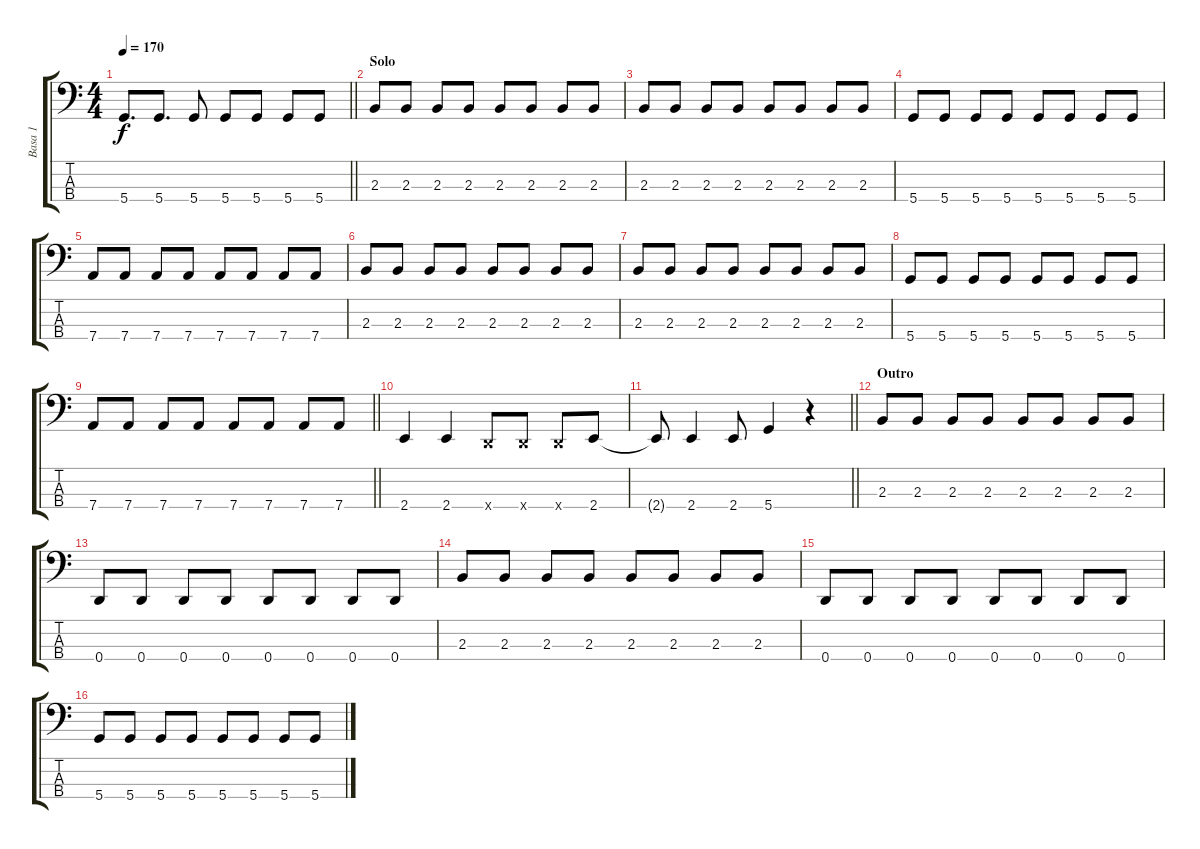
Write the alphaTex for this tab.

\track ("Basa 1" "Basa 1") {instrument electricbassfinger}
\staff {score tabs}
\tuning (G2 D2 A1 D1) {hide}
\ts (4 4)
\tempo 170
\clef f4
\barLineRight lightlight
\ks c
5.4.8{d dy f} 5.4.8{d} 5.4.8 5.4.8 5.4.8 5.4.8 5.4.8 |
\section ("" "Solo")
2.3.8 2.3.8 2.3.8 2.3.8 2.3.8 2.3.8 2.3.8 2.3.8 |
2.3.8 2.3.8 2.3.8 2.3.8 2.3.8 2.3.8 2.3.8 2.3.8 |
5.4.8 5.4.8 5.4.8 5.4.8 5.4.8 5.4.8 5.4.8 5.4.8 |
7.4.8 7.4.8 7.4.8 7.4.8 7.4.8 7.4.8 7.4.8 7.4.8 |
2.3.8 2.3.8 2.3.8 2.3.8 2.3.8 2.3.8 2.3.8 2.3.8 |
2.3.8 2.3.8 2.3.8 2.3.8 2.3.8 2.3.8 2.3.8 2.3.8 |
5.4.8 5.4.8 5.4.8 5.4.8 5.4.8 5.4.8 5.4.8 5.4.8 |
\barLineRight lightlight
7.4.8 7.4.8 7.4.8 7.4.8 7.4.8 7.4.8 7.4.8 7.4.8 |
\section ("" "")
2.4.4 2.4.4 0.4{x}.8 0.4{x}.8 0.4{x}.8 2.4.8 |
\barLineRight lightlight
2.4{t}.8 2.4.4 2.4.8 5.4.4 r.4 |
\section ("" "Outro")
2.3.8 2.3.8 2.3.8 2.3.8 2.3.8 2.3.8 2.3.8 2.3.8 |
0.4.8 0.4.8 0.4.8 0.4.8 0.4.8 0.4.8 0.4.8 0.4.8 |
2.3.8 2.3.8 2.3.8 2.3.8 2.3.8 2.3.8 2.3.8 2.3.8 |
0.4.8 0.4.8 0.4.8 0.4.8 0.4.8 0.4.8 0.4.8 0.4.8 |
5.4.8 5.4.8 5.4.8 5.4.8 5.4.8 5.4.8 5.4.8 5.4.8
